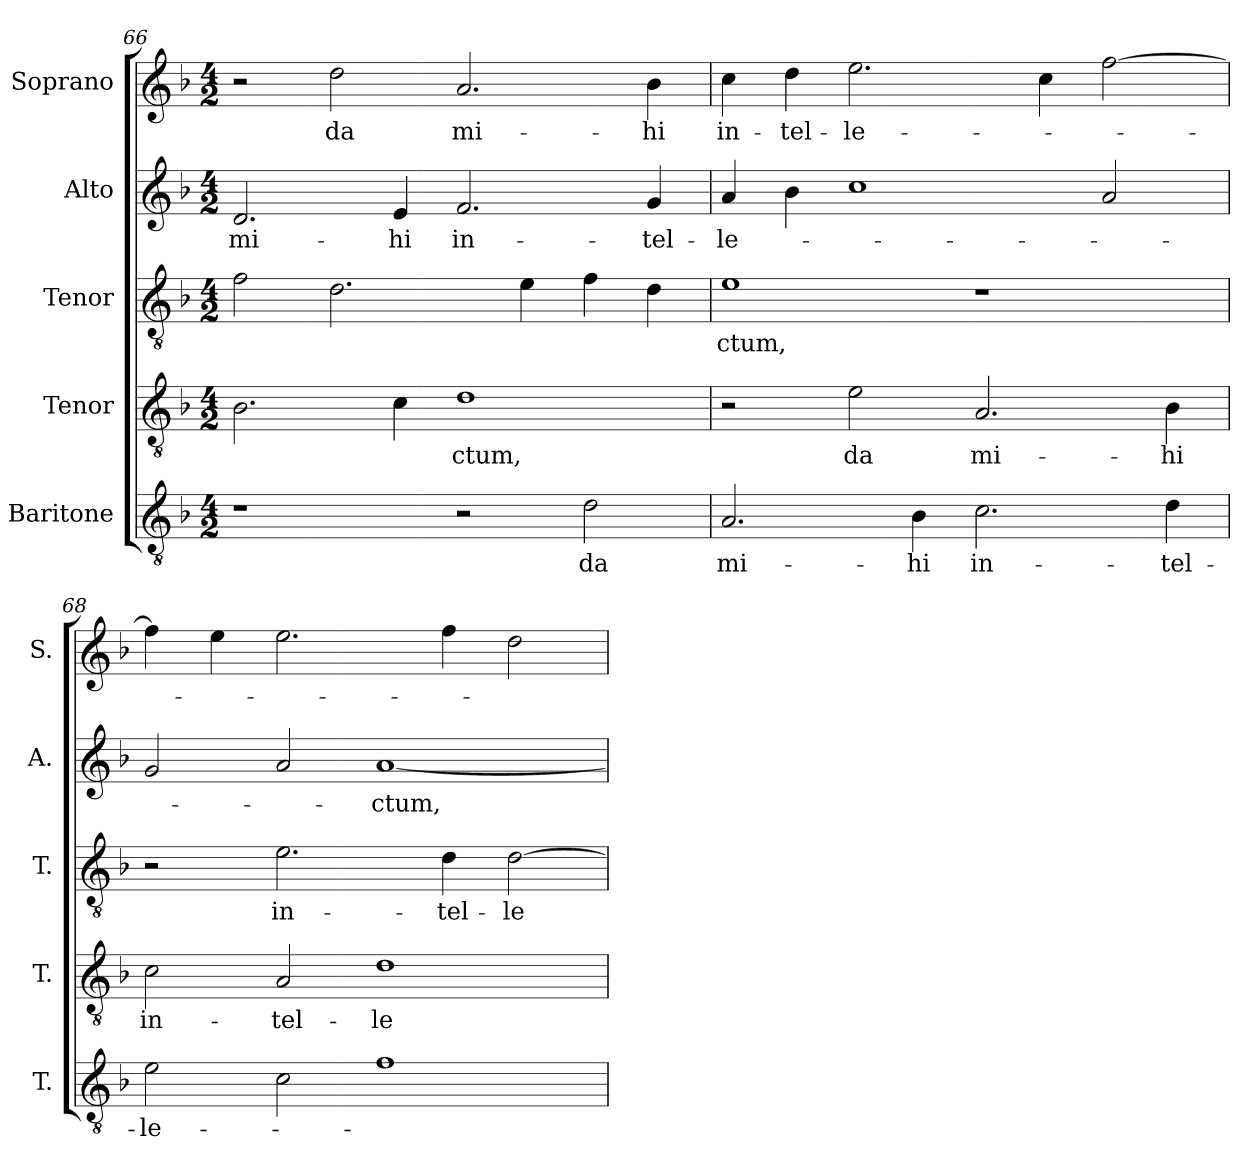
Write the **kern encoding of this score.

**kern	**text	**kern	**text	**kern	**text	**kern	**text	**kern	**text
*part5	*part5	*part4	*part4	*part3	*part3	*part2	*part2	*part1	*part1
*staff5	*staff5	*staff4	*staff4	*staff3	*staff3	*staff2	*staff2	*staff1	*staff1
*I"Baritone	*	*I"Tenor	*	*I"Tenor	*	*I"Alto	*	*I"Soprano	*
*I'T.	*	*I'T.	*	*I'T.	*	*I'A.	*	*I'S.	*
!!LO:LB:g=z
*clefGv2	*	*clefGv2	*	*clefGv2	*	*clefG2	*	*clefG2	*
*ITrd7c12	*	*ITrd7c12	*	*ITrd7c12	*	*	*	*	*
*k[b-]	*	*k[b-]	*	*k[b-]	*	*k[b-]	*	*k[b-]	*
*F:	*	*F:	*	*F:	*	*F:	*	*F:	*
*M4/2	*	*M4/2	*	*M4/2	*	*M4/2	*	*M4/2	*
=66	=66	=66	=66	=66	=66	=66	=66	=66	=66
!	!	!	!	!	!	!	!LO:LY:b:color=#000000	!	!
1r	.	2.BB-i\	.	2Fi\	.	2.di/	mi-	2r	.
!	!	!	!	!	!	!	!	!	!LO:LY:b:color=#000000
.	.	.	.	2.Di\	.	.	.	2ddi\	da
!	!	!	!	!	!	!	!LO:LY:b:color=#000000	!	!
.	.	4Ci\	.	.	.	4ei/	-hi	.	.
!	!	!	!LO:LY:b:color=#000000	!	!	!	!	!	!
!	!	!	!	!	!	!	!LO:LY:b:color=#000000	!	!
!	!	!	!	!	!	!	!	!	!LO:LY:b:color=#000000
2r	.	1Di	-ctum,	.	.	2.fi/	in-	2.ai/	mi-
.	.	.	.	4Ei\	.	.	.	.	.
!	!LO:LY:b:color=#000000	!	!	!	!	!	!	!	!
2Di\	da	.	.	4Fi\	.	.	.	.	.
!	!	!	!	!	!	!	!LO:LY:b:color=#000000	!	!
!	!	!	!	!	!	!	!	!	!LO:LY:b:color=#000000
.	.	.	.	4Di\	.	4gi/	-tel-	4b-i\	-hi
=67	=67	=67	=67	=67	=67	=67	=67	=67	=67
!	!LO:LY:b:color=#000000	!	!	!	!	!	!	!	!
!	!	!	!	!	!LO:LY:b:color=#000000	!	!	!	!
!	!	!	!	!	!	!	!LO:LY:b:color=#000000	!	!
!	!	!	!	!	!	!	!	!	!LO:LY:b:color=#000000
2.AAi/	mi-	2r	.	1Ei	-ctum,	4ai/	-le-	4cci\	in-
!	!	!	!	!	!	!	!	!	!LO:LY:b:color=#000000
.	.	.	.	.	.	4b-i\	.	4ddi\	-tel-
!	!	!	!LO:LY:b:color=#000000	!	!	!	!	!	!
!	!	!	!	!	!	!	!	!	!LO:LY:b:color=#000000
.	.	2Ei\	da	.	.	1cci	.	2.eei\	-le-
!	!LO:LY:b:color=#000000	!	!	!	!	!	!	!	!
4BB-i\	-hi	.	.	.	.	.	.	.	.
!	!LO:LY:b:color=#000000	!	!	!	!	!	!	!	!
!	!	!	!LO:LY:b:color=#000000	!	!	!	!	!	!
2.Ci\	in-	2.AAi/	mi-	1r	.	.	.	.	.
.	.	.	.	.	.	.	.	4cci\	.
.	.	.	.	.	.	2ai/	.	[2ffi\	.
!	!LO:LY:b:color=#000000	!	!	!	!	!	!	!	!
!	!	!	!LO:LY:b:color=#000000	!	!	!	!	!	!
4Di\	-tel-	4BB-i\	-hi	.	.	.	.	.	.
=68	=68	=68	=68	=68	=68	=68	=68	=68	=68
!	!LO:LY:b:color=#000000	!	!	!	!	!	!	!	!
!	!	!	!LO:LY:b:color=#000000	!	!	!	!	!	!
2Ei\	-le-	2Ci\	in-	2r	.	2gi/	.	4ffi\]	.
.	.	.	.	.	.	.	.	4eei\	.
!	!	!	!LO:LY:b:color=#000000	!	!	!	!	!	!
!	!	!	!	!	!LO:LY:b:color=#000000	!	!	!	!
2Ci\	.	2AAi/	-tel-	2.Ei\	in-	2ai/	.	2.eei\	.
!	!	!	!LO:LY:b:color=#000000	!	!	!	!	!	!
!	!	!	!	!	!	!	!LO:LY:b:color=#000000	!	!
1Fi	.	1Di	-le-	.	.	[1ai	-ctum,	.	.
!	!	!	!	!	!LO:LY:b:color=#000000	!	!	!	!
.	.	.	.	4Di\	-tel-	.	.	4ffi\	.
!	!	!	!	!	!LO:LY:b:color=#000000	!	!	!	!
.	.	.	.	[2Di\	-le-	.	.	2ddi\	.
=	=	=	=	=	=	=	=	=	=
*-	*-	*-	*-	*-	*-	*-	*-	*-	*-
